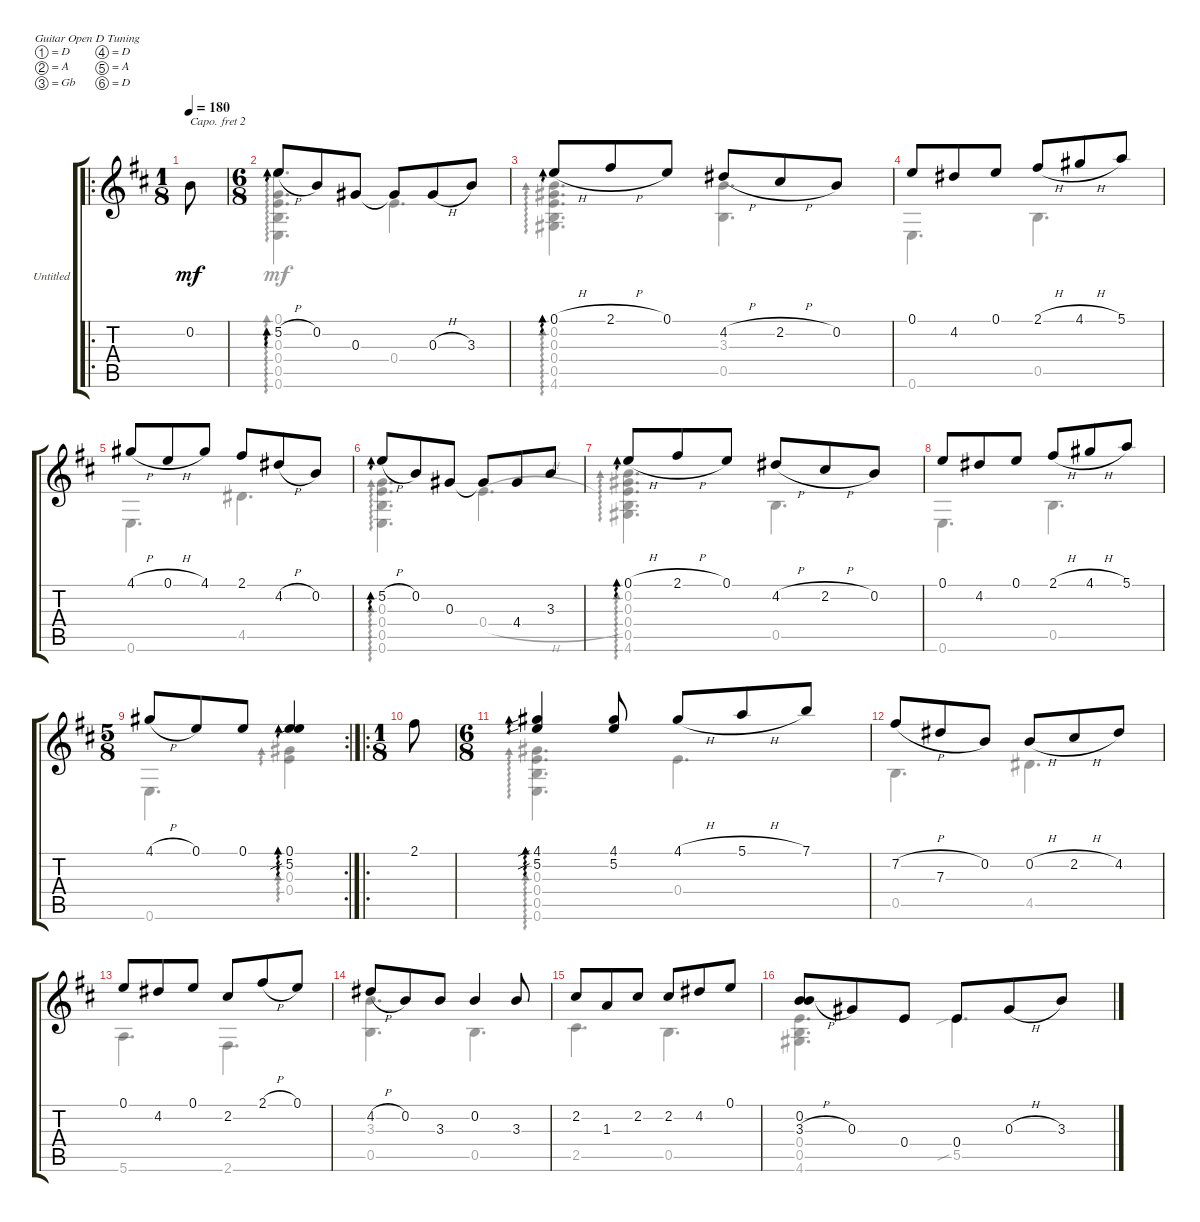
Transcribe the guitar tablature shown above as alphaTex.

\bracketExtendMode groupsimilarinstruments
\firstSystemTrackNameOrientation horizontal
\otherSystemsTrackNameOrientation horizontal
\track ("Untitled" "Untitled") {instrument acousticguitarsteel}
\staff {score tabs}
\capo 2
\tuning (D4 A3 Gb3 D3 A2 D2)
\voice
\ro
\ts (1 8)
\tempo 180
\clef g2
\ks d
0.2.8{dy mf instrument acousticguitarsteel} |
\ts (6 8)
5.2{h}.8{ad 0} 0.2.8 0.3.8 0.3{t}.8 0.3{h}.8 3.3.8 |
0.1{h}.8{ad 0} 2.1{h}.8 0.1.8 4.2{h}.8 2.2{h}.8 0.2.8 |
0.1.8 4.2.8 0.1.8 2.1{h}.8 4.1{h}.8 5.1.8 |
4.1{h}.8 0.1{h}.8 4.1.8 2.1.8 4.2{h}.8 0.2.8 |
5.2{h}.8{ad 0} 0.2.8 0.3.8 0.3{t}.8 4.4.8 3.3.8 |
0.1{h}.8{ad 0} 2.1{h}.8 0.1.8 4.2{h}.8 2.2{h}.8 0.2.8 |
0.1.8 4.2.8 0.1.8 2.1{h}.8 4.1{h}.8 5.1.8 |
\rc 2
\ts (5 8)
4.1{h}.8 0.1.8 0.1.8 (0.1 5.2{sib}).4{ad 0} |
\ro
\ts (1 8)
2.1.8 |
\ts (6 8)
(4.1{sib} 5.2{sib}).4{ad 0} (4.1 5.2).8 4.1{h}.8 5.1{h}.8 7.1.8 |
7.2{h}.8 7.3.8 0.2.8 0.2{h}.8 2.2{h}.8 4.2.8 |
0.1.8 4.2.8 0.1.8 2.2.8 2.1{h}.8 0.1.8 |
4.2{h}.8 0.2.8 3.3.8 0.2.4 3.3.8 |
2.2.8 1.3.8 2.2.8 2.2.8 4.2.8 0.1.8 |
(0.2 3.3{h}).8 0.3.8 0.4.8 0.4.8 0.3{h}.8 3.3.8
\voice
\clef g2
\ottava regular
\simile none
\ks d
|
(0.1 0.3 0.4 0.5 0.6).4{d ad 0} 0.4.4{d} |
(0.2 0.3 0.4 0.5 4.6).4{d ad 0} (3.3 0.5).4{d} |
0.6.4{d} 0.5.4{d} |
0.6.4{d} 4.5.4{d} |
(0.3 0.4 0.5 0.6).4{d ad 0} 0.4{h}.4{d} |
(0.2 0.3 0.4 0.5 4.6).4{d ad 0} 0.5.4{d} |
0.6.4{d} 0.5.4{d} |
0.6.4{d} (0.3 0.4).4{ad 0} |
|
(0.3 0.4 0.5 0.6).4{d ad 0} 0.4.4{d} |
0.5.4{d} 4.5.4{d} |
5.6.4{d} 2.6.4{d} |
(3.3 0.5).4{d} 0.5.4{d} |
2.5.4{d} 0.5.4{d} |
(0.4 0.5 4.6).4{d} 5.5{sib}.4{d}
